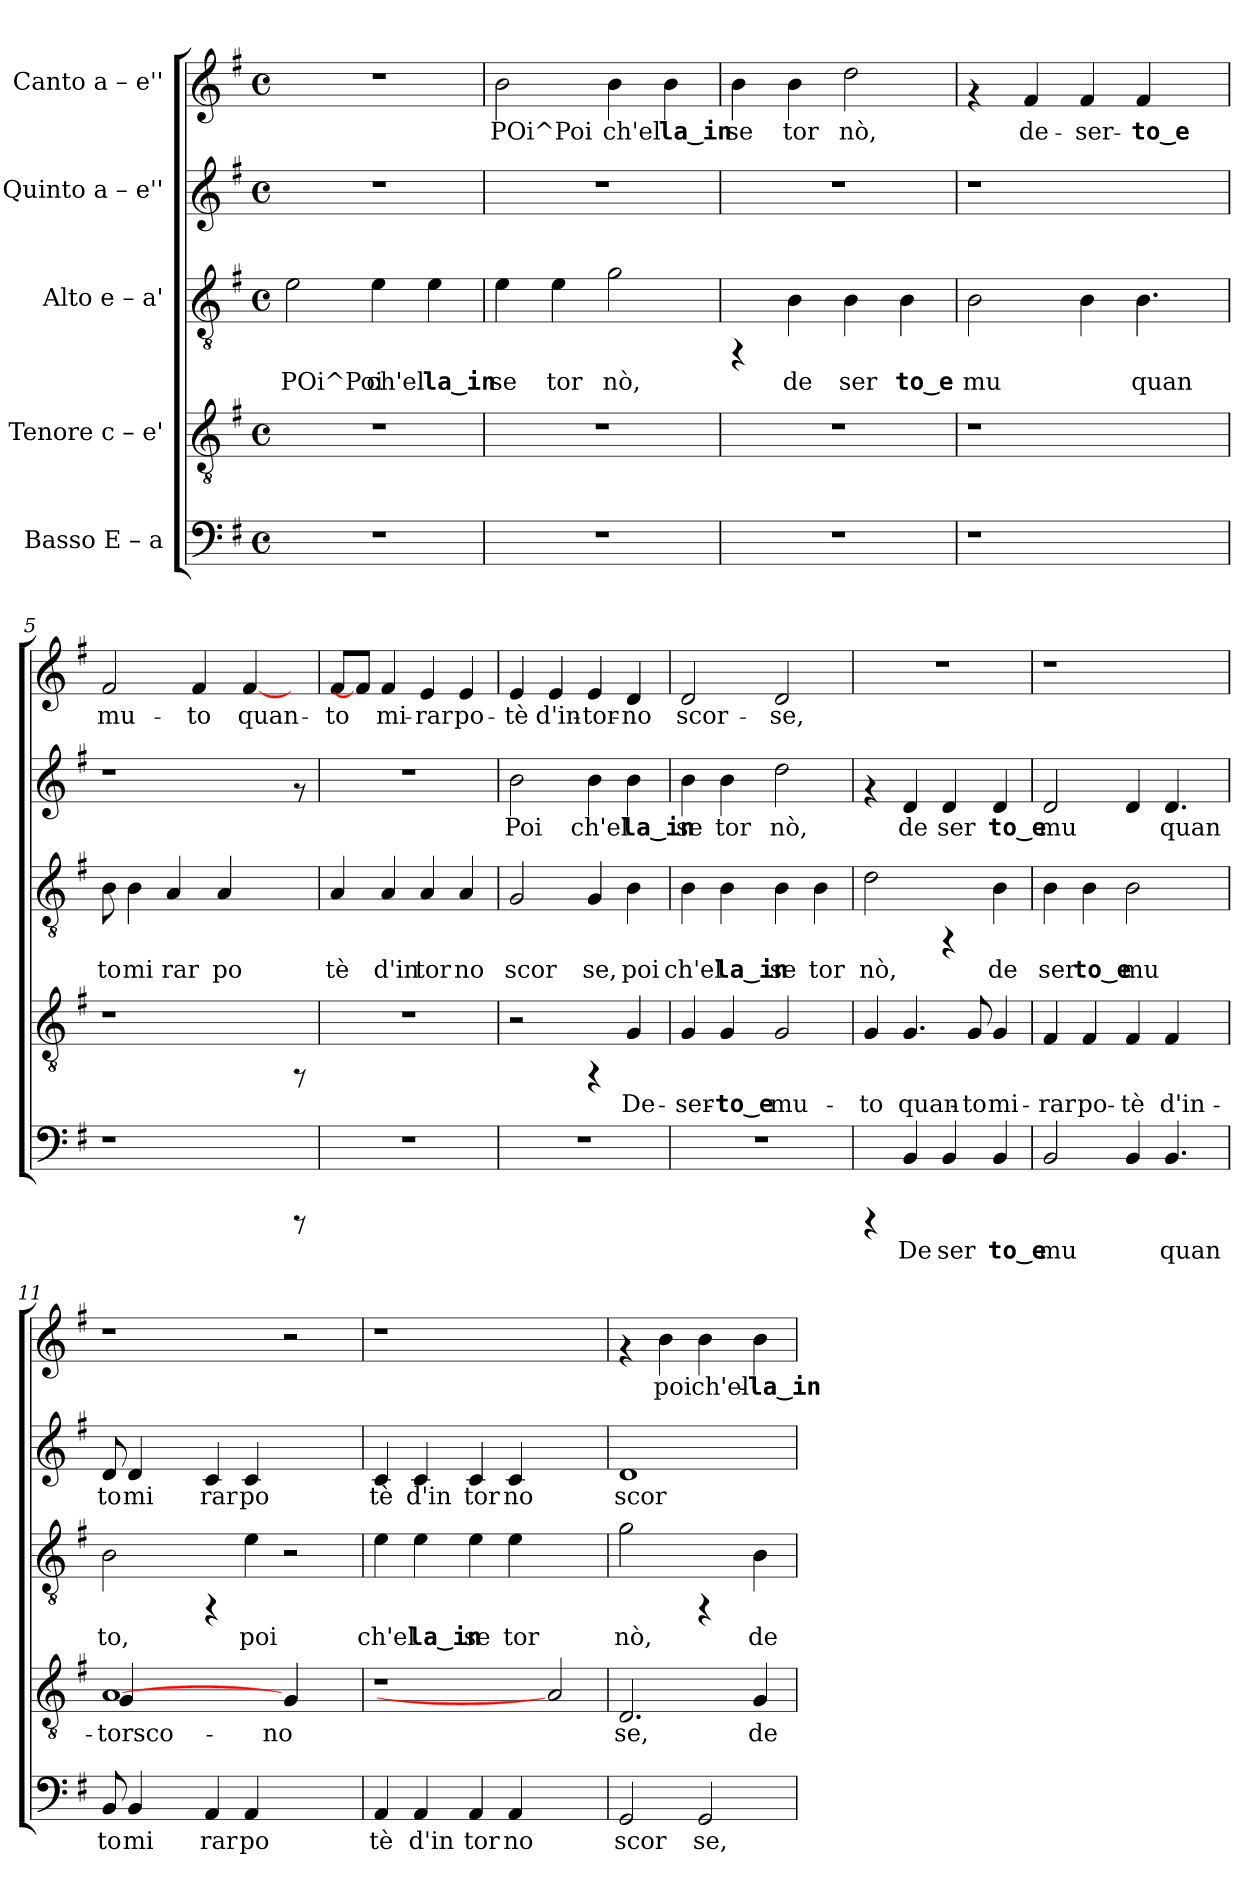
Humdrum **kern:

**kern	**text	**kern	**text	**kern	**text	**kern	**text	**kern	**text
*part5	*part5	*part4	*part4	*part3	*part3	*part2	*part2	*part1	*part1
*staff5	*staff5	*staff4	*staff4	*staff3	*staff3	*staff2	*staff2	*staff1	*staff1
*I"Basso  E – a	*	*I"Tenore  c – e'	*	*I"Alto  e – a'	*	*I"Quinto  a – e''	*	*I"Canto  a – e''	*
!!LO:PB:g=z
*stria5	*	*stria5	*	*stria5	*	*stria5	*	*stria5	*
*clefF4	*	*clefGv2	*	*clefGv2	*	*clefG2	*	*clefG2	*
*k[f#]	*	*k[f#]	*	*k[f#]	*	*k[f#]	*	*k[f#]	*
*G:	*	*G:	*	*G:	*	*G:	*	*G:	*
*M4/4	*	*M4/4	*	*M4/4	*	*M4/4	*	*M4/4	*
*met(c)	*	*met(c)	*	*met(c)	*	*met(c)	*	*met(c)	*
=1	=1	=1	=1	=1	=1	=1	=1	=1	=1
!	!	!	!	!	!LO:LY:b:rj	!	!	!	!
1r	.	1r	.	2e\	POi^Poi	1r	.	1r	.
!	!	!	!	!	!LO:LY:b:rj	!	!	!	!
.	.	.	.	4e\	ch'el	.	.	.	.
!	!	!	!	!	!LO:LY:b:rj	!	!	!	!
.	.	.	.	4e\	la‿in	.	.	.	.
=2	=2	=2	=2	=2	=2	=2	=2	=2	=2
!	!	!	!	!	!LO:LY:b:rj	!	!	!	!LO:LY:b:rj
1r	.	1r	.	4e\	se	1r	.	2b\	POi^Poi
!	!	!	!	!	!LO:LY:b:rj	!	!	!	!
.	.	.	.	4e\	tor	.	.	.	.
!	!	!	!	!	!LO:LY:b:rj	!	!	!	!LO:LY:b:rj
.	.	.	.	2g\	nò,	.	.	4b\	ch'el
!	!	!	!	!	!	!	!	!	!LO:LY:b:rj
.	.	.	.	.	.	.	.	4b\	la‿in
=3	=3	=3	=3	=3	=3	=3	=3	=3	=3
!	!	!	!	!	!	!	!	!	!LO:LY:b:rj
1r	.	1r	.	4rFF	.	1r	.	4b\	se
!	!	!	!	!	!LO:LY:b:rj	!	!	!	!LO:LY:b:rj
.	.	.	.	4B\	de	.	.	4b\	tor
!	!	!	!	!	!LO:LY:b:rj	!	!	!	!LO:LY:b:rj
.	.	.	.	4B\	ser	.	.	2dd\	nò,
!	!	!	!	!	!LO:LY:b:rj	!	!	!	!
.	.	.	.	4B\	to‿e	.	.	.	.
!!LO:LB:g=z
=4	=4	=4	=4	=4	=4	=4	=4	=4	=4
!	!	!	!	!	!LO:LY:b:rj	!	!	!	!
1r	.	1r	.	2B\	mu	1r	.	4rf	.
!	!	!	!	!	!	!	!	!	!LO:LY:b:rj
.	.	.	.	.	.	.	.	4f#/	de-
!	!	!	!	!	!	!	!	!	!LO:LY:b:rj
.	.	.	.	4B\	.	.	.	4f#/	-ser-
!	!	!	!	!	!LO:LY:b:rj	!	!	!	!LO:LY:b:rj
.	.	.	.	4.B\	quan	.	.	4f#/	-to‿e
8ryy	.	8ryy	.	.	.	8ryy	.	8ryy	.
=5	=5	=5	=5	=5	=5	=5	=5	=5	=5
!	!	!	!	!	!LO:LY:b:rj	!	!	!	!LO:LY:b:rj
1r	.	1r	.	8B\	to	1r	.	2f#/	mu-
!	!	!	!	!	!LO:LY:b:rj	!	!	!	!
.	.	.	.	4B\	mi	.	.	.	.
!	!	!	!	!	!LO:LY:b:rj	!	!	!	!
.	.	.	.	4A/	rar	.	.	.	.
!	!	!	!	!	!	!	!	!	!LO:LY:b:rj
.	.	.	.	.	.	.	.	4f#/	-to
!	!	!	!	!	!LO:LY:b:rj	!	!	!	!
.	.	.	.	4A/	po	.	.	.	.
!	!	!	!	!	!	!	!	!	!LO:LY:b:rj
.	.	.	.	.	.	.	.	[4f#/	quan-
.	.	.	.	4ryy	.	.	.	.	.
8rCCC	.	8rFF	.	.	.	8rf	.	8ryy	.
=6	=6	=6	=6	=6	=6	=6	=6	=6	=6
!	!	!	!	!	!LO:LY:b:rj	!	!	!	!LO:LY:b:rj
1r	.	1r	.	4A/	tè	1r	.	8f#/L	-to
.	.	.	.	.	.	.	.	8f#/J]	.
!	!	!	!	!	!LO:LY:b:rj	!	!	!	!LO:LY:b:rj
.	.	.	.	4A/	d'in	.	.	4f#/	mi-
!	!	!	!	!	!LO:LY:b:rj	!	!	!	!LO:LY:b:rj
.	.	.	.	4A/	tor	.	.	4e/	-rar
!	!	!	!	!	!LO:LY:b:rj	!	!	!	!LO:LY:b:rj
.	.	.	.	4A/	no	.	.	4e/	po-
=7	=7	=7	=7	=7	=7	=7	=7	=7	=7
!	!	!	!	!	!LO:LY:b:rj	!	!LO:LY:b:cj	!	!LO:LY:b:rj
1r	.	2r	.	2G/	scor	2b\	Poi	4e/	-tè
!	!	!	!	!	!	!	!	!	!LO:LY:b:rj
.	.	.	.	.	.	.	.	4e/	d'in-
!	!	!	!	!	!LO:LY:b:rj	!	!LO:LY:b:cj	!	!LO:LY:b:rj
.	.	4rFF	.	4G/	se,	4b\	ch'el	4e/	-tor-
!	!	!	!LO:LY:b:cj	!	!LO:LY:b:rj	!	!LO:LY:b:cj	!	!LO:LY:b:rj
.	.	4G/	De-	4B\	poi	4b\	la‿in	4d/	-no
=8	=8	=8	=8	=8	=8	=8	=8	=8	=8
!	!	!	!LO:LY:b:cj	!	!LO:LY:b:rj	!	!LO:LY:b:cj	!	!LO:LY:b:rj
1r	.	4G/	-ser-	4B\	ch'el	4b\	se	2d/	scor-
!	!	!	!LO:LY:b:cj	!	!LO:LY:b:rj	!	!LO:LY:b:cj	!	!
.	.	4G/	-to‿e	4B\	la‿in	4b\	tor	.	.
!	!	!	!LO:LY:b:cj	!	!LO:LY:b:rj	!	!LO:LY:b:cj	!	!LO:LY:b:rj
.	.	2G/	mu-	4B\	se	2dd\	nò,	2d/	-se,
!	!	!	!	!	!LO:LY:b:rj	!	!	!	!
.	.	.	.	4B\	tor	.	.	.	.
!!LO:PB:g=z
=9	=9	=9	=9	=9	=9	=9	=9	=9	=9
!	!	!	!LO:LY:b:cj	!	!LO:LY:b:rj	!	!	!	!
4rCCC	.	4G/	-to	2d\	nò,	4rf	.	1r	.
!	!LO:LY:b:cj	!	!LO:LY:b:cj	!	!	!	!LO:LY:b:cj	!	!
4BB/	De	4.G/	quan-	.	.	4d/	de	.	.
!	!LO:LY:b:cj	!	!	!	!	!	!LO:LY:b:cj	!	!
4BB/	ser	.	.	4rFF	.	4d/	ser	.	.
!	!	!	!LO:LY:b:cj	!	!	!	!	!	!
.	.	8G/	-to	.	.	.	.	.	.
!	!LO:LY:b:cj	!	!LO:LY:b:cj	!	!LO:LY:b:rj	!	!LO:LY:b:cj	!	!
4BB/	to‿e	4G/	mi-	4B\	de	4d/	to‿e	.	.
=10	=10	=10	=10	=10	=10	=10	=10	=10	=10
!	!LO:LY:b:cj	!	!LO:LY:b:cj	!	!LO:LY:b:rj	!	!LO:LY:b:cj	!	!
2BB/	mu	4F#/	-rar	4B\	ser	2d/	mu	1r	.
!	!	!	!LO:LY:b:cj	!	!LO:LY:b:rj	!	!	!	!
.	.	4F#/	po-	4B\	to‿e	.	.	.	.
!	!	!	!LO:LY:b:cj	!	!LO:LY:b:rj	!	!	!	!
4BB/	.	4F#/	-tè	2B\	mu	4d/	.	.	.
!	!LO:LY:b:cj	!	!LO:LY:b:cj	!	!	!	!LO:LY:b:cj	!	!
4.BB/	quan	4F#/	d'in-	.	.	4.d/	quan	.	.
.	.	8ryy	.	8ryy	.	.	.	8ryy	.
=11	=11	=11	=11	=11	=11	=11	=11	=11	=11
!	!LO:LY:b:cj	!	!LO:LY:b:cj	!	!LO:LY:b:rj	!	!LO:LY:b:cj	!	!
*	*	*^	*	*	*	*	*	*	*
8BB/	to	[1A	4G/	-torsco-	2B\	to,	8d/	to	1r	.
!	!LO:LY:b:cj	!	!	!	!	!	!	!LO:LY:b:cj	!	!
4BB/	mi	.	.	.	.	.	4d/	mi	.	.
.	.	.	4ryy	.	.	.	.	.	.	.
8ryy	.	.	.	.	.	.	8ryy	.	.	.
!	!LO:LY:b:cj	!	!	!	!	!	!	!LO:LY:b:cj	!	!
4AA/	rar	.	1ryy	.	4rFF	.	4c/	rar	.	.
!	!LO:LY:b:cj	!	!	!	!	!LO:LY:b:rj	!	!LO:LY:b:cj	!	!
4AA/	po	.	.	.	4e\	poi	4c/	po	.	.
!	!	!	!	!LO:LY:b:cj	!	!	!	!	!	!
2ryy	.	4G/	.	-no	2r	.	2ryy	.	2r	.
.	.	4ryy	.	.	.	.	.	.	.	.
*	*	*v	*v	*	*	*	*	*	*	*
=12	=12	=12	=12	=12	=12	=12	=12	=12	=12
!	!LO:LY:b:cj	!	!	!	!LO:LY:b:rj	!	!LO:LY:b:cj	!	!
4AA/	tè	1r	.	4e\	ch'el	4c/	tè	1r	.
!	!LO:LY:b:cj	!	!	!	!LO:LY:b:rj	!	!LO:LY:b:cj	!	!
4AA/	d'in	.	.	4e\	la‿in	4c/	d'in	.	.
!	!LO:LY:b:cj	!	!	!	!LO:LY:b:rj	!	!LO:LY:b:cj	!	!
4AA/	tor	.	.	4e\	se	4c/	tor	.	.
!	!LO:LY:b:cj	!	!	!	!LO:LY:b:rj	!	!LO:LY:b:cj	!	!
4AA/	no	.	.	4e\	tor	4c/	no	.	.
2ryy	.	2A]	.	2ryy	.	2ryy	.	2ryy	.
=13	=13	=13	=13	=13	=13	=13	=13	=13	=13
!	!LO:LY:b:cj	!	!LO:LY:b:cj	!	!LO:LY:b:rj	!	!LO:LY:b:cj	!	!
2GG/	scor	2.D/	se,	2g\	nò,	1d	scor	4rf	.
!	!	!	!	!	!	!	!	!	!LO:LY:b:rj
.	.	.	.	.	.	.	.	4b\	poi
!	!LO:LY:b:cj	!	!	!	!	!	!	!	!LO:LY:b:rj
2GG/	se,	.	.	4rFF	.	.	.	4b\	ch'el-
!	!	!	!LO:LY:b:cj	!	!LO:LY:b:rj	!	!	!	!LO:LY:b:rj
.	.	4G/	de-	4B\	de	.	.	4b\	-la‿in
=	=	=	=	=	=	=	=	=	=
*-	*-	*-	*-	*-	*-	*-	*-	*-	*-
